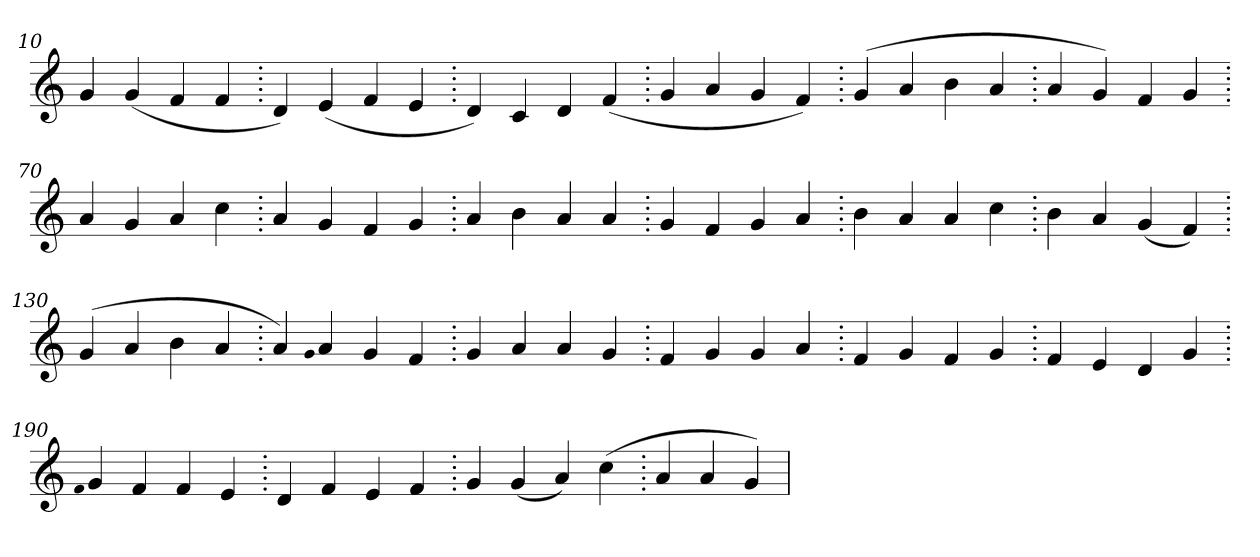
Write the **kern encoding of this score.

**kern
*part1
*staff1
*clefG2
=10.
4g
(>4g
4f
4f
=20.
4d)
(>4e
4f
4e
=30.
4d)
4c
4d
(>4f
=40.
4g
4a
4g
4f)
=50.
(>4g
4a
4b
4a
=60.
4a
4g)
4f
4g
=70.
4a
4g
4a
4cc
=80.
4a
4g
4f
4g
=90.
4a
4b
4a
4a
=100.
4g
4f
4g
4a
=110.
4b
4a
4a
4cc
=120.
4b
4a
(>4g
4f)
=130.
(>4g
4a
4b
4a
=140.
4a)
qqg
4a
4g
4f
=150.
4g
4a
4a
4g
=160.
4f
4g
4g
4a
=170.
4f
4g
4f
4g
=180.
4f
4e
4d
4g
=190.
qqf
4g
4f
4f
4e
=200.
4d
4f
4e
4f
=210.
4g
(>4g
4a)
(>4cc
=220.
4a
4a
4g)
=
*-
